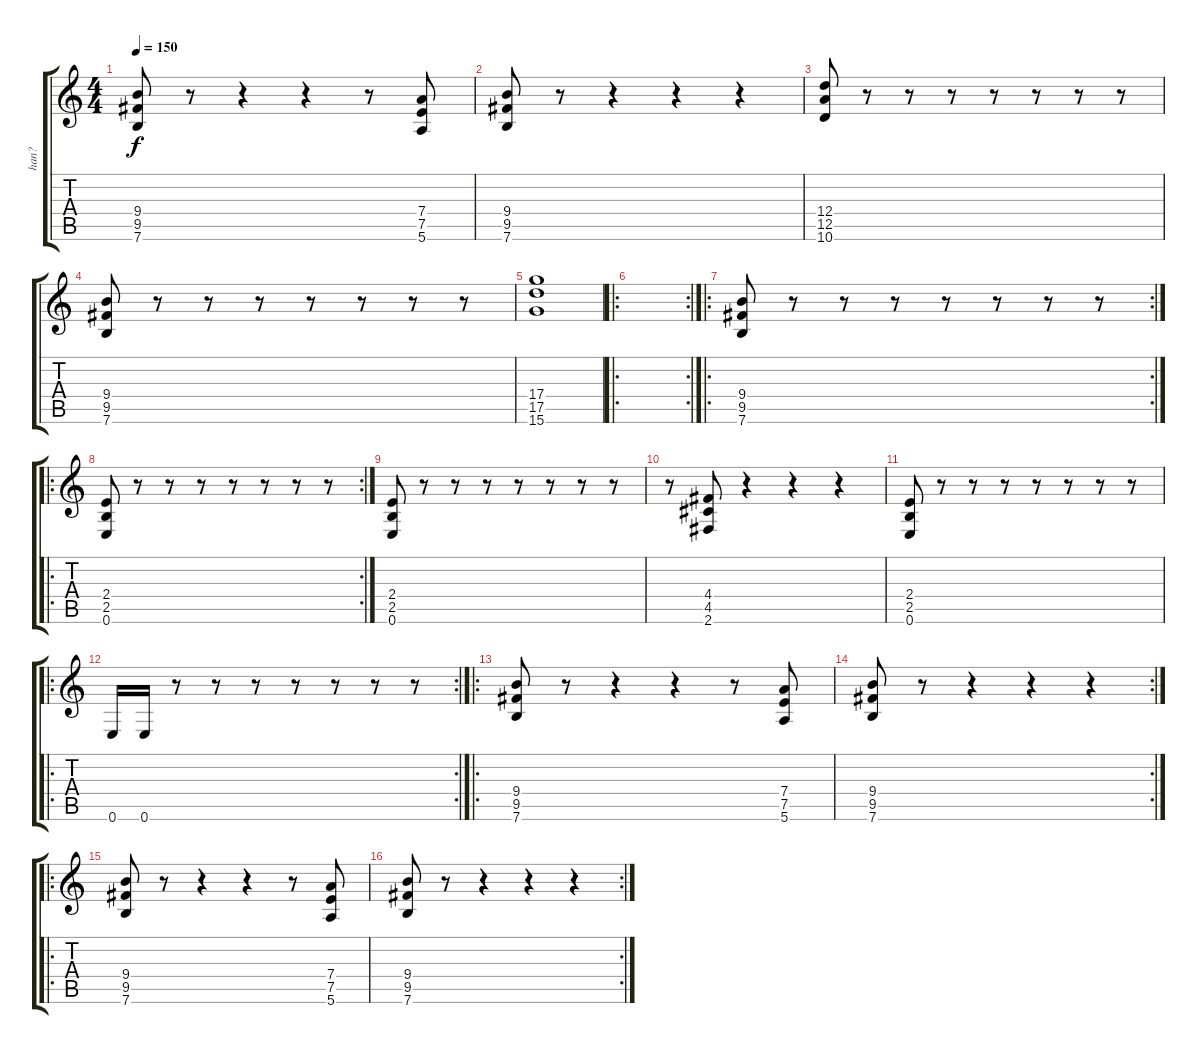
\track ("han?" "han?") {instrument distortionguitar}
\staff {score tabs}
\tuning (E4 B3 G3 D3 A2 E2) {hide}
\ts (4 4)
\tempo 150
\clef g2
\ks c
(9.4 9.5 7.6).8{dy f} r.8 r.4 r.4 r.8 (7.4 7.5 5.6).8 |
(9.4 9.5 7.6).8 r.8 r.4 r.4 r.4 |
(12.4 12.5 10.6).8 r.8 r.8 r.8 r.8 r.8 r.8 r.8 |
(9.4 9.5 7.6).8 r.8 r.8 r.8 r.8 r.8 r.8 r.8 |
(17.4 17.5 15.6).1 |
\ro
\rc 2
|
\ro
\rc 2
(9.4 9.5 7.6).8 r.8 r.8 r.8 r.8 r.8 r.8 r.8 |
\ro
\rc 2
(2.4 2.5 0.6).8 r.8 r.8 r.8 r.8 r.8 r.8 r.8 |
(2.4 2.5 0.6).8 r.8 r.8 r.8 r.8 r.8 r.8 r.8 |
r.8 (4.4 4.5 2.6).8 r.4 r.4 r.4 |
(2.4 2.5 0.6).8 r.8 r.8 r.8 r.8 r.8 r.8 r.8 |
\ro
\rc 2
0.6.16 0.6.16 r.8 r.8 r.8 r.8 r.8 r.8 r.8 |
\ro
(9.4 9.5 7.6).8 r.8 r.4 r.4 r.8 (7.4 7.5 5.6).8 |
\rc 2
(9.4 9.5 7.6).8 r.8 r.4 r.4 r.4 |
\ro
(9.4 9.5 7.6).8 r.8 r.4 r.4 r.8 (7.4 7.5 5.6).8 |
\rc 2
(9.4 9.5 7.6).8 r.8 r.4 r.4 r.4
